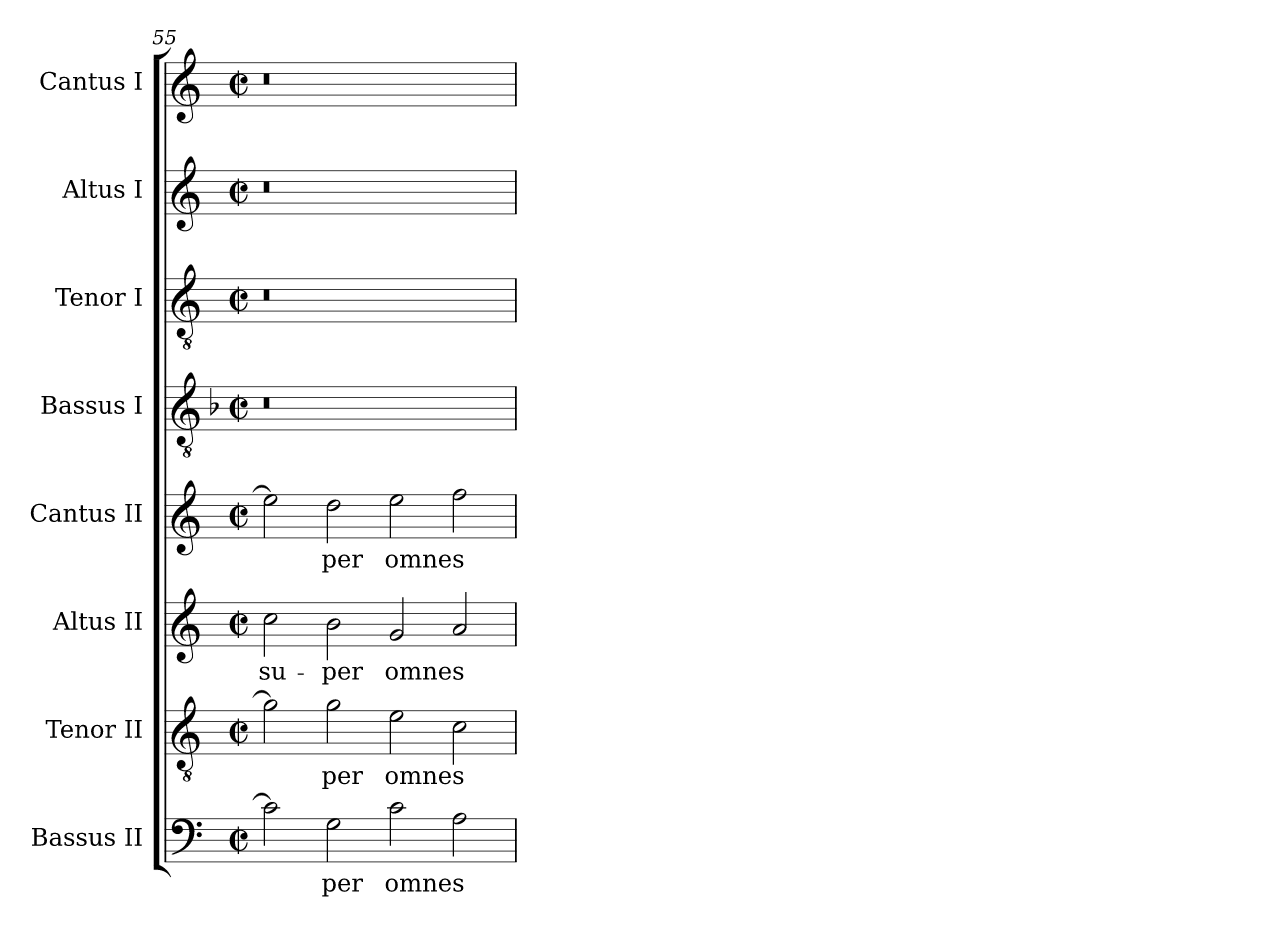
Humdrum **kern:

**kern	**text	**kern	**text	**kern	**text	**kern	**text	**kern	**kern	**kern	**kern
*part8	*part8	*part7	*part7	*part6	*part6	*part5	*part5	*part4	*part3	*part2	*part1
*staff8	*staff8	*staff7	*staff7	*staff6	*staff6	*staff5	*staff5	*staff4	*staff3	*staff2	*staff1
*I"Bassus II	*	*I"Tenor II	*	*I"Altus II	*	*I"Cantus II	*	*I"Bassus I	*I"Tenor I	*I"Altus I	*I"Cantus I
*clefF4	*	*clefGv2	*	*clefG2	*	*clefG2	*	*clefGv2	*clefGv2	*clefG2	*clefG2
*	*	*	*	*k[]	*	*	*	*k[b-]	*	*k[]	*
*	*	*	*	*C:	*	*	*	*F:	*	*C:	*
*M2/2	*	*M2/2	*	*M2/2	*	*M2/2	*	*M2/2	*M2/2	*M2/2	*M2/2
*met(c|)	*	*met(c|)	*	*met(c|)	*	*met(c|)	*	*met(c|)	*met(c|)	*met(c|)	*met(c|)
=55	=55	=55	=55	=55	=55	=55	=55	=55	=55	=55	=55
!	!	!	!	!	!LO:LY:b:cj	!	!	!	!	!	!
2c\]	.	2g\]	.	2cc\	su-	2ee\]	.	0r	0r	0r	0r
!	!LO:LY:b:cj	!	!LO:LY:b:cj	!	!LO:LY:b:cj	!	!LO:LY:b:cj	!	!	!	!
2G\	per	2g\	per	2b\	-per	2dd\	-per	.	.	.	.
!	!LO:LY:b	!	!LO:LY:b	!	!LO:LY:b	!	!LO:LY:b	!	!	!	!
2c\	omnes	2e\	omnes	2g/	omnes	2ee\	omnes	.	.	.	.
2A\	.	2c\	.	2a/	.	2ff\	.	.	.	.	.
=	=	=	=	=	=	=	=	=	=	=	=
*-	*-	*-	*-	*-	*-	*-	*-	*-	*-	*-	*-
